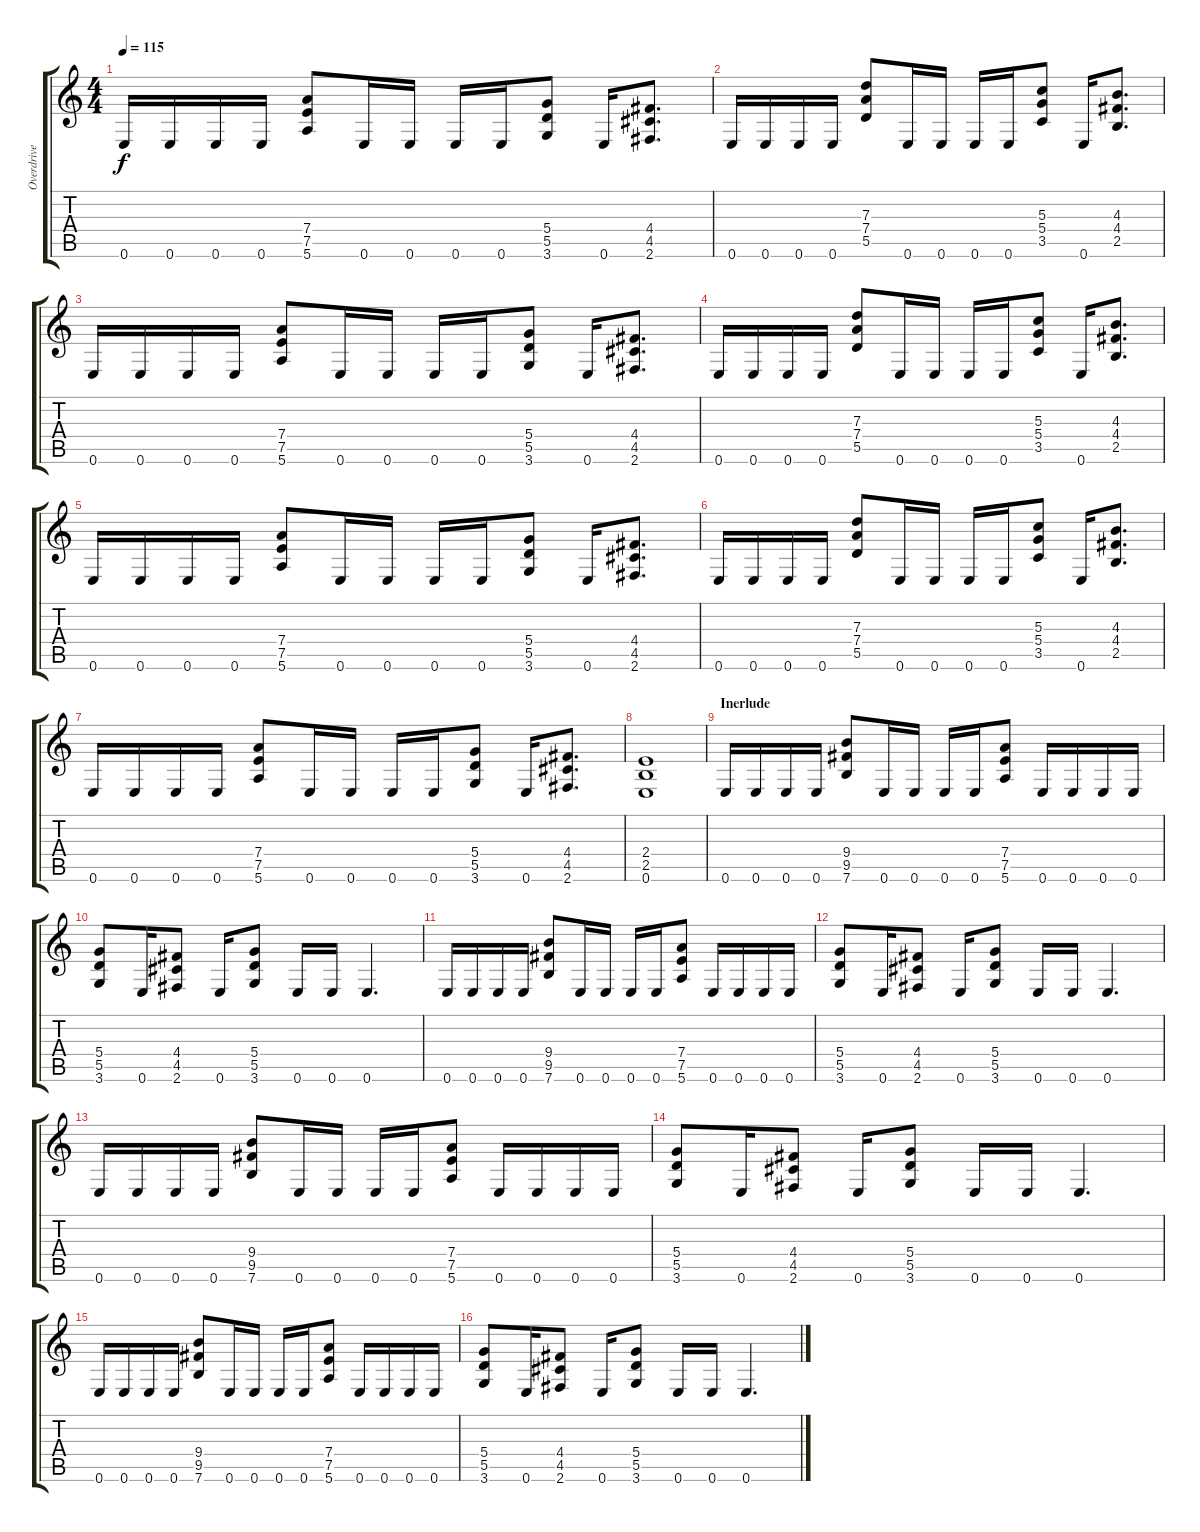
\track ("Overdrive Gtr" "Overdrive ") {instrument overdrivenguitar}
\staff {score tabs}
\tuning (E4 B3 G3 D3 A2 E2) {hide}
\ts (4 4)
\tempo 115
\clef g2
\ks c
0.6.16{dy f} 0.6.16 0.6.16 0.6.16 (7.4 7.5 5.6).8 0.6.16 0.6.16 0.6.16 0.6.16 (5.4 5.5 3.6).8 0.6.16 (4.4 4.5 2.6).8{d} |
0.6.16 0.6.16 0.6.16 0.6.16 (7.3 7.4 5.5).8 0.6.16 0.6.16 0.6.16 0.6.16 (5.3 5.4 3.5).8 0.6.16 (4.3 4.4 2.5).8{d} |
0.6.16 0.6.16 0.6.16 0.6.16 (7.4 7.5 5.6).8 0.6.16 0.6.16 0.6.16 0.6.16 (5.4 5.5 3.6).8 0.6.16 (4.4 4.5 2.6).8{d} |
0.6.16 0.6.16 0.6.16 0.6.16 (7.3 7.4 5.5).8 0.6.16 0.6.16 0.6.16 0.6.16 (5.3 5.4 3.5).8 0.6.16 (4.3 4.4 2.5).8{d} |
0.6.16 0.6.16 0.6.16 0.6.16 (7.4 7.5 5.6).8 0.6.16 0.6.16 0.6.16 0.6.16 (5.4 5.5 3.6).8 0.6.16 (4.4 4.5 2.6).8{d} |
0.6.16 0.6.16 0.6.16 0.6.16 (7.3 7.4 5.5).8 0.6.16 0.6.16 0.6.16 0.6.16 (5.3 5.4 3.5).8 0.6.16 (4.3 4.4 2.5).8{d} |
0.6.16 0.6.16 0.6.16 0.6.16 (7.4 7.5 5.6).8 0.6.16 0.6.16 0.6.16 0.6.16 (5.4 5.5 3.6).8 0.6.16 (4.4 4.5 2.6).8{d} |
(2.4 2.5 0.6).1 |
\section ("" "Inerlude")
0.6.16 0.6.16 0.6.16 0.6.16 (9.4 9.5 7.6).8 0.6.16 0.6.16 0.6.16 0.6.16 (7.4 7.5 5.6).8 0.6.16 0.6.16 0.6.16 0.6.16 |
(5.4 5.5 3.6).8 0.6.16 (4.4 4.5 2.6).8 0.6.16 (5.4 5.5 3.6).8 0.6.16 0.6.16 0.6.4{d} |
0.6.16 0.6.16 0.6.16 0.6.16 (9.4 9.5 7.6).8 0.6.16 0.6.16 0.6.16 0.6.16 (7.4 7.5 5.6).8 0.6.16 0.6.16 0.6.16 0.6.16 |
(5.4 5.5 3.6).8 0.6.16 (4.4 4.5 2.6).8 0.6.16 (5.4 5.5 3.6).8 0.6.16 0.6.16 0.6.4{d} |
0.6.16 0.6.16 0.6.16 0.6.16 (9.4 9.5 7.6).8 0.6.16 0.6.16 0.6.16 0.6.16 (7.4 7.5 5.6).8 0.6.16 0.6.16 0.6.16 0.6.16 |
(5.4 5.5 3.6).8 0.6.16 (4.4 4.5 2.6).8 0.6.16 (5.4 5.5 3.6).8 0.6.16 0.6.16 0.6.4{d} |
0.6.16 0.6.16 0.6.16 0.6.16 (9.4 9.5 7.6).8 0.6.16 0.6.16 0.6.16 0.6.16 (7.4 7.5 5.6).8 0.6.16 0.6.16 0.6.16 0.6.16 |
(5.4 5.5 3.6).8 0.6.16 (4.4 4.5 2.6).8 0.6.16 (5.4 5.5 3.6).8 0.6.16 0.6.16 0.6.4{d}
